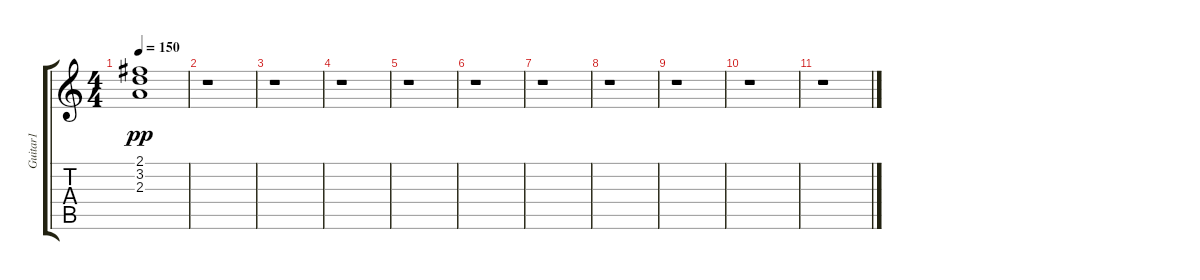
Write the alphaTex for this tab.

\track ("Guitar1" "Guitar1") {instrument distortionguitar}
\staff {score tabs}
\tuning (E4 B3 G3 D3 A2 E2) {hide}
\ts (4 4)
\tempo 150
\clef g2
\ks c
(2.1 3.2 2.3).1{dy pp} |
r.1 |
r.1 |
r.1 |
r.1 |
r.1 |
r.1 |
r.1 |
r.1 |
r.1 |
r.1
